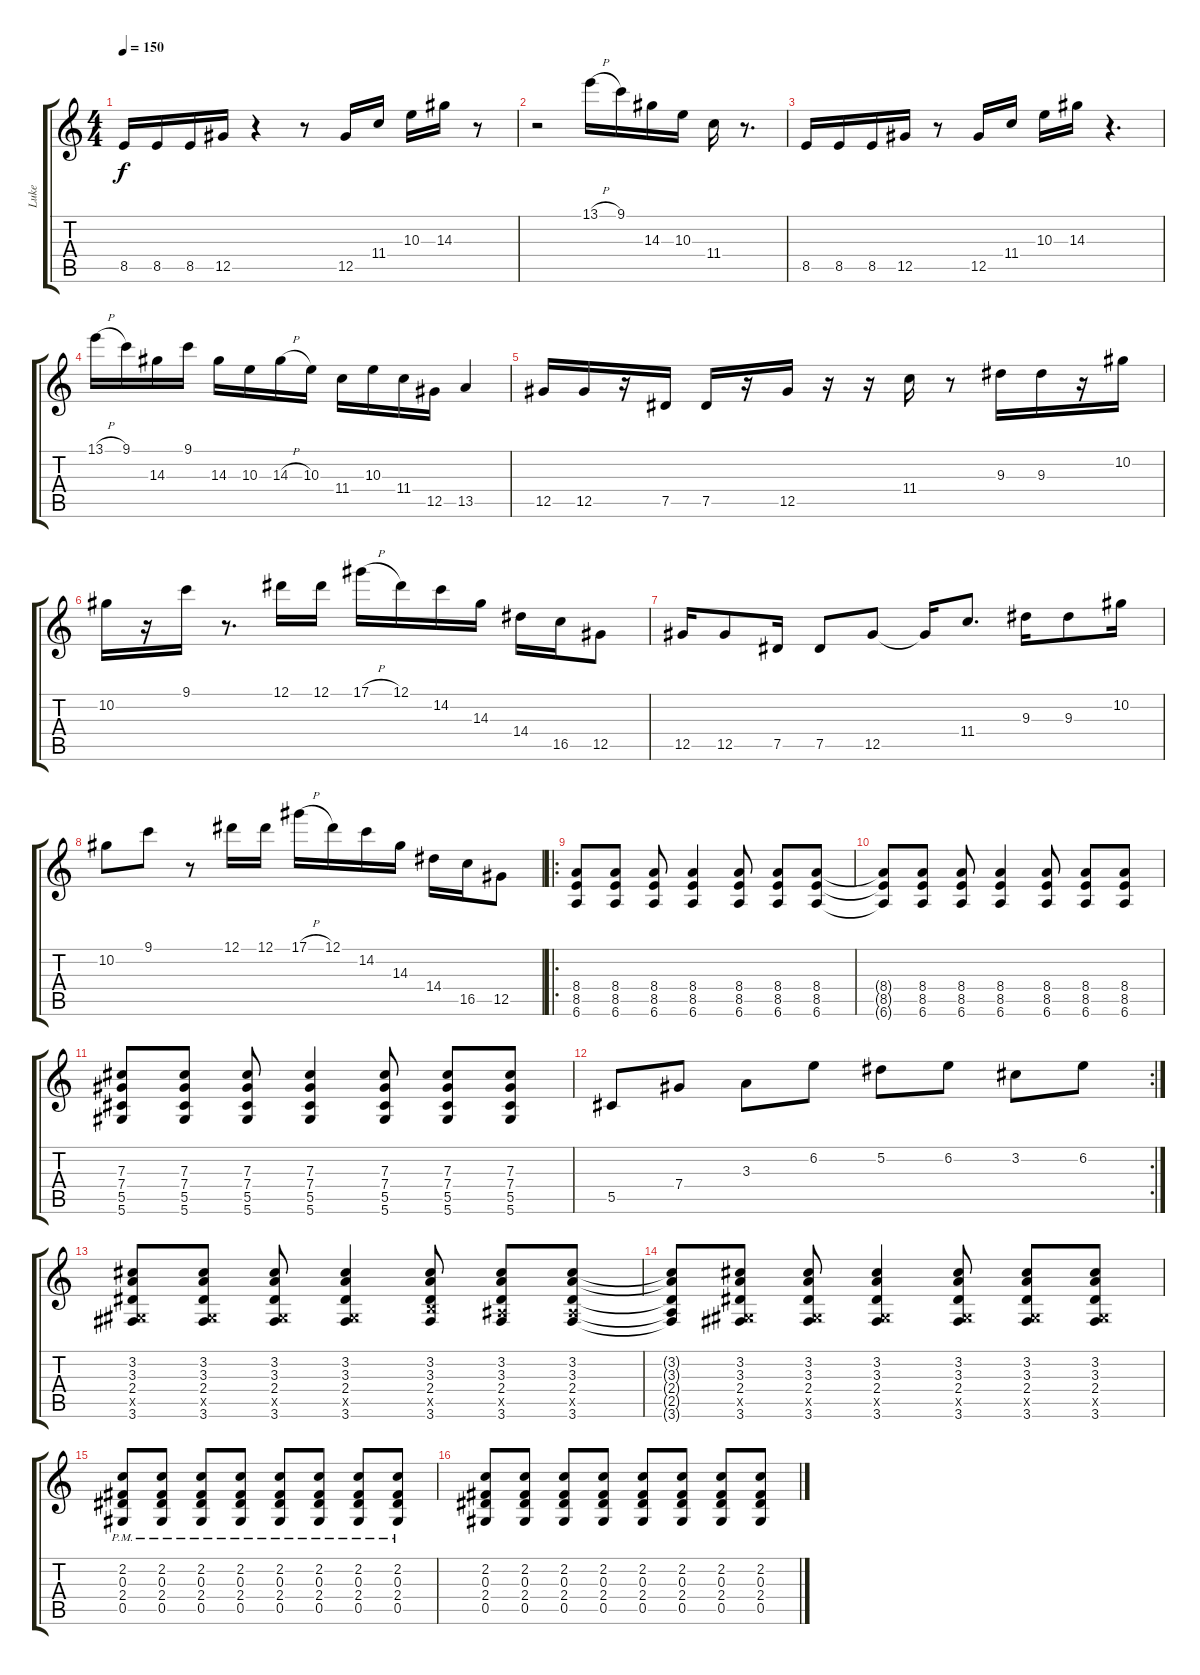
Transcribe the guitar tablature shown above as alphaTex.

\track ("Luke" "Luke") {instrument overdrivenguitar}
\staff {score tabs}
\tuning (Eb4 Bb3 Gb3 Db3 Ab2 Eb2) {hide}
\ts (4 4)
\tempo 150
\clef g2
\ks c
8.5.16{dy f instrument overdrivenguitar} 8.5.16 8.5.16 12.5.16 r.4 r.8 12.5.16 11.4.16 10.3.16 14.3.16 r.8 |
r.2 13.1{h}.16 9.1.16 14.3.16 10.3.16 11.4.16 r.8{d} |
8.5.16 8.5.16 8.5.16 12.5.16 r.8 12.5.16 11.4.16 10.3.16 14.3.16 r.4{d} |
13.1{h}.16 9.1.16 14.3.16 9.1.16 14.3.16 10.3.16 14.3{h}.16 10.3.16 11.4.16 10.3.16 11.4.16 12.5.16 13.5.4 |
12.5.16 12.5.16 r.16 7.5.16 7.5.16 r.16 12.5.16 r.16 r.16 11.4.16 r.8 9.3.16 9.3.16 r.16 10.2.16 |
10.2.16 r.16 9.1.16 r.8{d} 12.1.16 12.1.16 17.1{h}.16 12.1.16 14.2.16 14.3.16 14.4.16 16.5.16 12.5.8 |
12.5.16 12.5.8 7.5.16 7.5.8 12.5.8 12.5{t}.16 11.4.8{d} 9.3.16 9.3.8 10.2.16 |
10.2.8 9.1.8 r.8 12.1.16 12.1.16 17.1{h}.16 12.1.16 14.2.16 14.3.16 14.4.16 16.5.16 12.5.8 |
\ro
(8.4 8.5 6.6).8 (8.4 8.5 6.6).8 (8.4 8.5 6.6).8 (8.4 8.5 6.6).4 (8.4 8.5 6.6).8 (8.4 8.5 6.6).8 (8.4 8.5 6.6).8 |
(8.4{t} 8.5{t} 6.6{t}).8 (8.4 8.5 6.6).8 (8.4 8.5 6.6).8 (8.4 8.5 6.6).4 (8.4 8.5 6.6).8 (8.4 8.5 6.6).8 (8.4 8.5 6.6).8 |
(7.3 7.4 5.5 5.6).8 (7.3 7.4 5.5 5.6).8 (7.3 7.4 5.5 5.6).8 (7.3 7.4 5.5 5.6).4 (7.3 7.4 5.5 5.6).8 (7.3 7.4 5.5 5.6).8 (7.3 7.4 5.5 5.6).8 |
\rc 2
5.5.8 7.4.8 3.3.8 6.2.8 5.2.8 6.2.8 3.2.8 6.2.8 |
(3.2 3.3 2.4 0.5{x} 3.6).8 (3.2 3.3 2.4 0.5{x} 3.6).8 (3.2 3.3 2.4 0.5{x} 3.6).8 (3.2 3.3 2.4 0.5{x} 3.6).4 (3.2 3.3 2.4 3.5{x} 3.6).8 (3.2 3.3 2.4 2.5{x} 3.6).8 (3.2 3.3 2.4 2.5{x} 3.6).8 |
(3.2{t} 3.3{t} 2.4{t} 2.5{t} 3.6{t}).8 (3.2 3.3 2.4 0.5{x} 3.6).8 (3.2 3.3 2.4 0.5{x} 3.6).8 (3.2 3.3 2.4 0.5{x} 3.6).4 (3.2 3.3 2.4 0.5{x} 3.6).8 (3.2 3.3 2.4 0.5{x} 3.6).8 (3.2 3.3 2.4 0.5{x} 3.6).8 |
(2.2{pm} 0.3{pm} 2.4{pm} 0.5{pm}).8 (2.2{pm} 0.3{pm} 2.4{pm} 0.5{pm}).8 (2.2{pm} 0.3{pm} 2.4{pm} 0.5{pm}).8 (2.2{pm} 0.3{pm} 2.4{pm} 0.5{pm}).8 (2.2{pm} 0.3{pm} 2.4{pm} 0.5{pm}).8 (2.2{pm} 0.3{pm} 2.4{pm} 0.5{pm}).8 (2.2{pm} 0.3{pm} 2.4{pm} 0.5{pm}).8 (2.2{pm} 0.3{pm} 2.4{pm} 0.5{pm}).8 |
(2.2 0.3 2.4 0.5).8 (2.2 0.3 2.4 0.5).8 (2.2 0.3 2.4 0.5).8 (2.2 0.3 2.4 0.5).8 (2.2 0.3 2.4 0.5).8 (2.2 0.3 2.4 0.5).8 (2.2 0.3 2.4 0.5).8 (2.2 0.3 2.4 0.5).8
